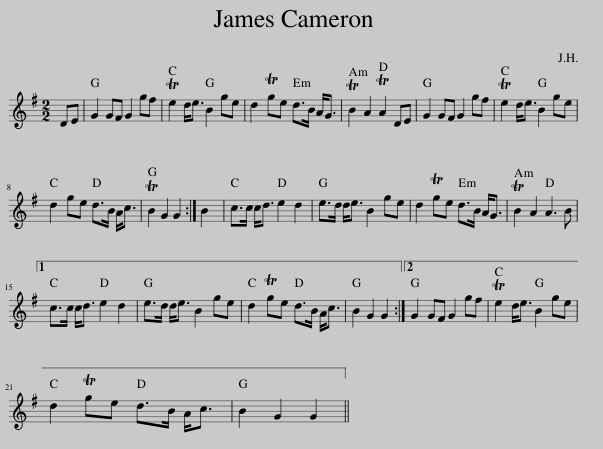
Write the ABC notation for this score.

X:1
L:1/8
M:2/2
I:linebreak $
K:G
V:1 treble
V:1
 DE | G2 GF G2 gf | Te2 d<e B2 ge | d2 Tge d>B A<G | TB2 A2 TA2 DE | %5
 G2 GF G2 gf | Te2 d<e B2 ge |$ d2 ge d>B A<c | TB2 G2 G2 :| B2 | %10
 c>c c<d e2 d2 | e>d d<e B2 ge | d2 Tge d>B A<G | TB2 A2 A3 B |1$ c>c c<d e2 d2 | %15
 e>d d<e B2 ge | d2 Tge d>B A<c | B2 G2 G2 :|2 G2 GF G2 gf | Te2 d<e B2 ge |$ %20
 d2 Tge d>B A<c | B2 G2 G2 || %22
